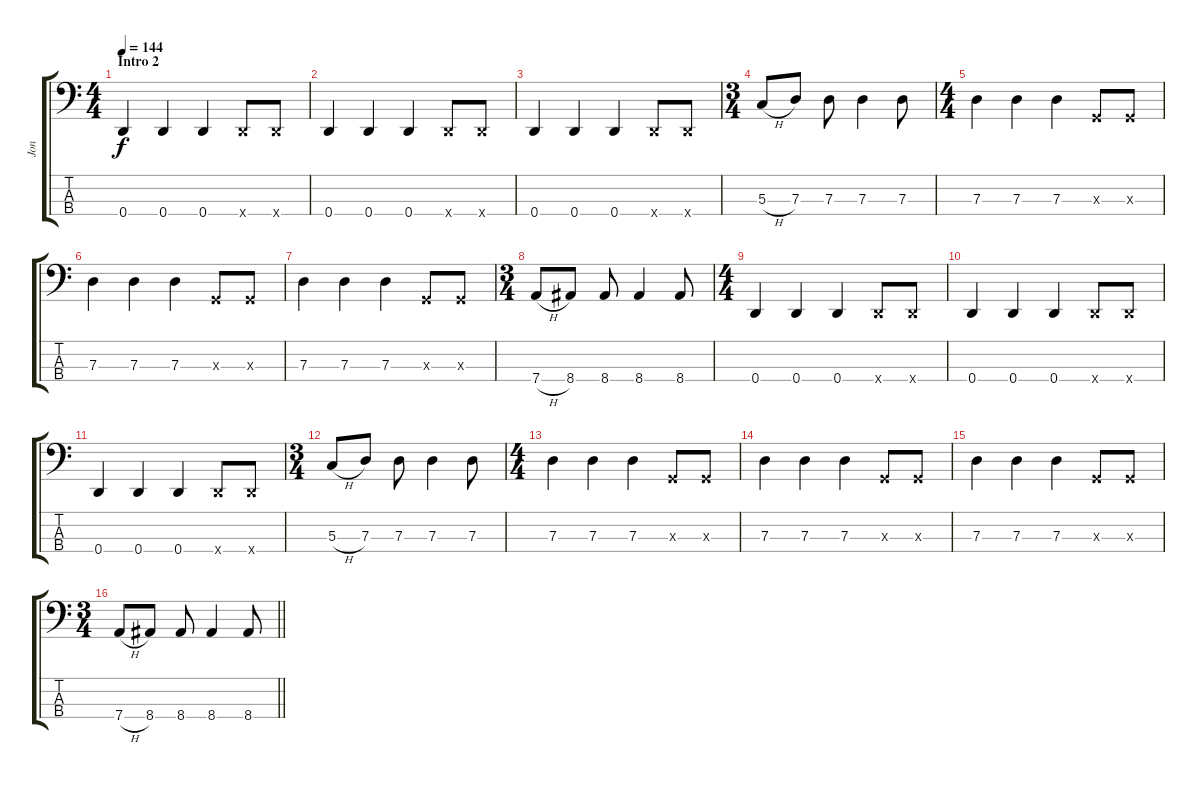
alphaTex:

\track ("Jon" "Jon") {instrument electricbassfinger}
\staff {score tabs}
\tuning (F2 C2 G1 D1) {hide}
\ts (4 4)
\section ("" "Intro 2")
\tempo 144
\clef f4
\ks c
0.4.4{dy f} 0.4.4 0.4.4 0.4{x}.8 0.4{x}.8 |
0.4.4 0.4.4 0.4.4 0.4{x}.8 0.4{x}.8 |
0.4.4 0.4.4 0.4.4 0.4{x}.8 0.4{x}.8 |
\ts (3 4)
5.3{h}.8 7.3.8 7.3.8 7.3.4 7.3.8 |
\ts (4 4)
7.3.4 7.3.4 7.3.4 0.3{x}.8 0.3{x}.8 |
7.3.4 7.3.4 7.3.4 0.3{x}.8 0.3{x}.8 |
7.3.4 7.3.4 7.3.4 0.3{x}.8 0.3{x}.8 |
\ts (3 4)
7.4{h}.8 8.4.8 8.4.8 8.4.4 8.4.8 |
\ts (4 4)
0.4.4 0.4.4 0.4.4 0.4{x}.8 0.4{x}.8 |
0.4.4 0.4.4 0.4.4 0.4{x}.8 0.4{x}.8 |
0.4.4 0.4.4 0.4.4 0.4{x}.8 0.4{x}.8 |
\ts (3 4)
5.3{h}.8 7.3.8 7.3.8 7.3.4 7.3.8 |
\ts (4 4)
7.3.4 7.3.4 7.3.4 0.3{x}.8 0.3{x}.8 |
7.3.4 7.3.4 7.3.4 0.3{x}.8 0.3{x}.8 |
7.3.4 7.3.4 7.3.4 0.3{x}.8 0.3{x}.8 |
\ts (3 4)
\barLineRight lightlight
7.4{h}.8 8.4.8 8.4.8 8.4.4 8.4.8
